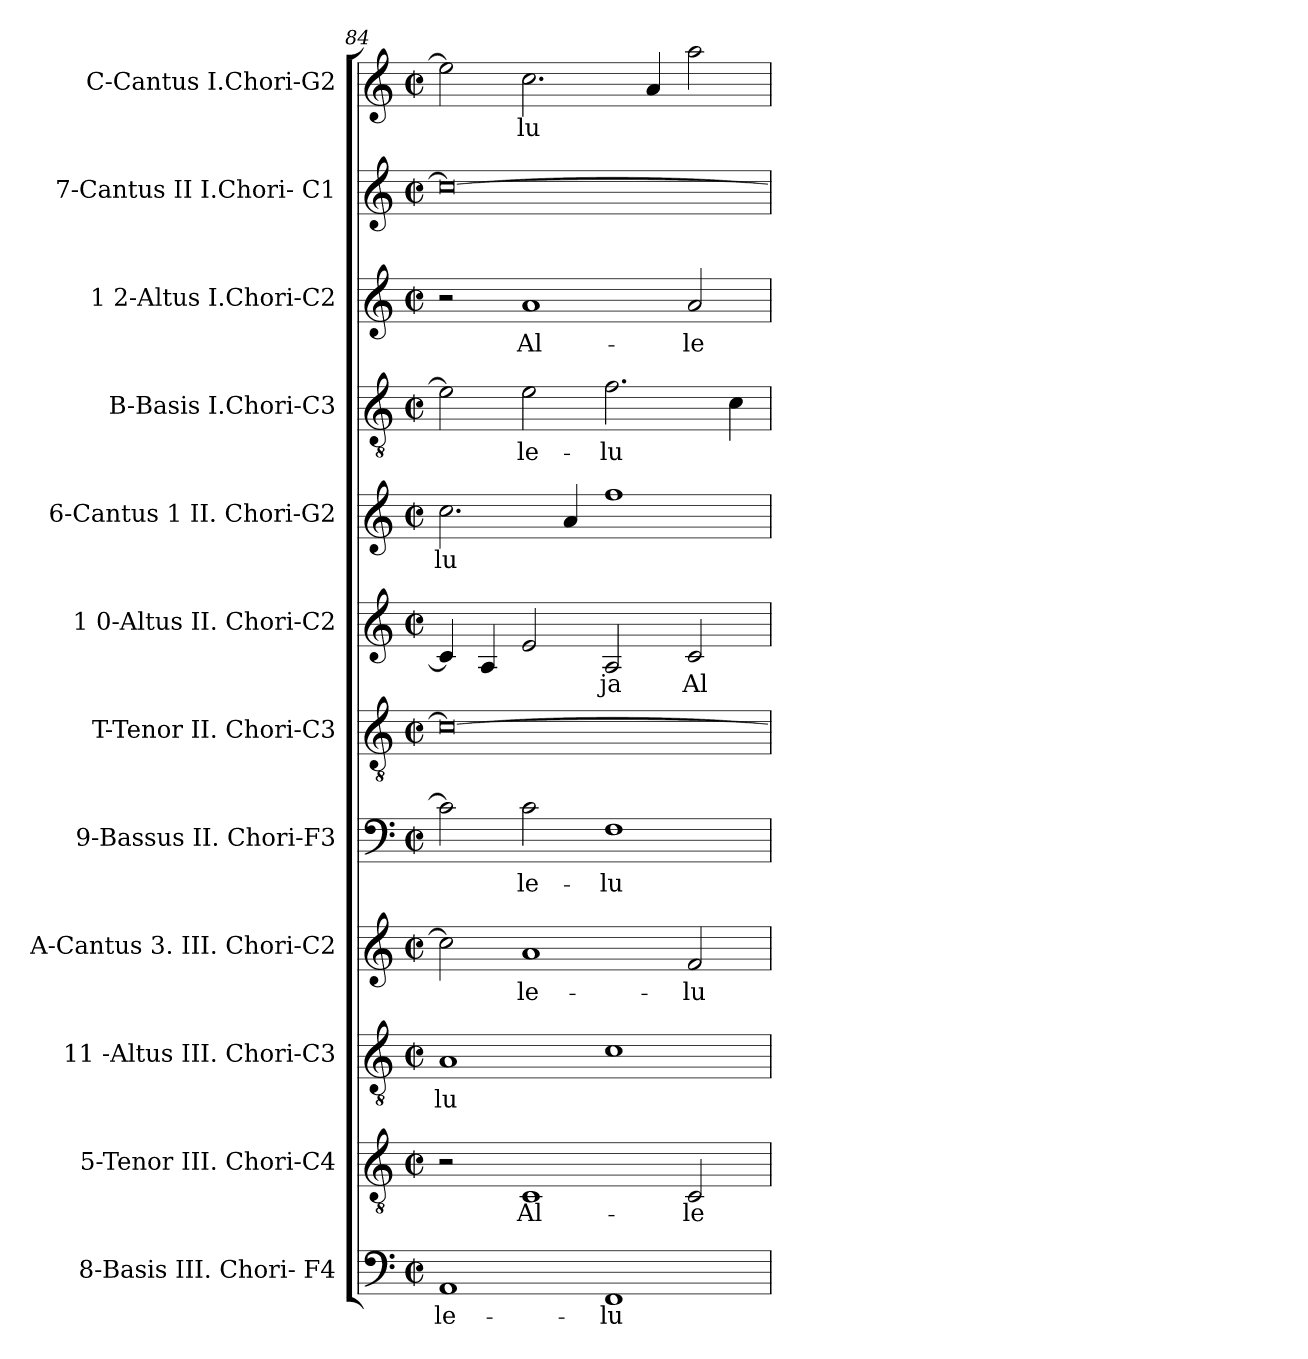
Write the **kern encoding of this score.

**kern	**text	**kern	**text	**kern	**text	**kern	**text	**kern	**text	**kern	**text	**kern	**text	**kern	**text	**kern	**text	**kern	**text	**kern	**text	**kern	**text
*part12	*part12	*part11	*part11	*part10	*part10	*part9	*part9	*part8	*part8	*part7	*part7	*part6	*part6	*part5	*part5	*part4	*part4	*part3	*part3	*part2	*part2	*part1	*part1
*staff12	*staff12	*staff11	*staff11	*staff10	*staff10	*staff9	*staff9	*staff8	*staff8	*staff7	*staff7	*staff6	*staff6	*staff5	*staff5	*staff4	*staff4	*staff3	*staff3	*staff2	*staff2	*staff1	*staff1
*I"8-Basis  III. Chori- F4	*	*I"5-Tenor  III. Chori-C4	*	*I"11 -Altus  III. Chori-C3	*	*I"A-Cantus 3.  III. Chori-C2	*	*I"9-Bassus  II. Chori-F3	*	*I"T-Tenor  II. Chori-C3	*	*I"1 0-Altus  II. Chori-C2	*	*I"6-Cantus 1  II. Chori-G2	*	*I"B-Basis  I.Chori-C3	*	*I"1 2-Altus  I.Chori-C2	*	*I"7-Cantus II  I.Chori- C1	*	*I"C-Cantus  I.Chori-G2	*
*	*	*	*	*	*	*I'A	*	*	*	*I'T	*	*	*	*	*	*I'B	*	*	*	*	*	*I'C	*
*clefF4	*	*clefGv2	*	*clefGv2	*	*clefG2	*	*clefF4	*	*clefGv2	*	*clefG2	*	*clefG2	*	*clefGv2	*	*clefG2	*	*clefG2	*	*clefG2	*
*k[]	*	*k[]	*	*k[]	*	*k[]	*	*k[]	*	*k[]	*	*k[]	*	*k[]	*	*k[]	*	*k[]	*	*k[]	*	*k[]	*
*C:	*	*C:	*	*C:	*	*C:	*	*C:	*	*C:	*	*C:	*	*C:	*	*C:	*	*C:	*	*C:	*	*C:	*
*M2/2	*	*M2/2	*	*M2/2	*	*M2/2	*	*M2/2	*	*M2/2	*	*M2/2	*	*M2/2	*	*M2/2	*	*M2/2	*	*M2/2	*	*M2/2	*
*met(c|)	*	*met(c|)	*	*met(c|)	*	*met(c|)	*	*met(c|)	*	*met(c|)	*	*met(c|)	*	*met(c|)	*	*met(c|)	*	*met(c|)	*	*met(c|)	*	*met(c|)	*
=84	=84	=84	=84	=84	=84	=84	=84	=84	=84	=84	=84	=84	=84	=84	=84	=84	=84	=84	=84	=84	=84	=84	=84
!	!LO:LY:b:cj	!	!	!	!LO:LY:b:cj	!	!LO:LY:b:cj	!	!LO:LY:b:cj	!	!LO:LY:b:cj	!	!LO:LY:b:cj	!	!LO:LY:b:cj	!	!LO:LY:b:cj	!	!	!	!LO:LY:b:cj	!	!LO:LY:b:cj
1AA	-le-	2r	.	1A	-lu-	2cc\]	--	2c\]	--	0c_>	.	4c/]	--	2.cc\	-lu-	2e\]	--	2r	.	0cc_>	.	2ee\]	--
!	!	!	!	!	!	!	!	!	!	!	!	!	!LO:LY:b:cj	!	!	!	!	!	!	!	!	!	!
.	.	.	.	.	.	.	.	.	.	.	.	4A/	--	.	.	.	.	.	.	.	.	.	.
!	!	!	!LO:LY:b:cj	!	!	!	!LO:LY:b:cj	!	!LO:LY:b:cj	!	!	!	!LO:LY:b:cj	!	!	!	!LO:LY:b:cj	!	!LO:LY:b:cj	!	!	!	!LO:LY:b:cj
.	.	1C	Al-	.	.	1a	-le-	2c\	-le-	.	.	2e/	--	.	.	2e\	-le-	1a	Al-	.	.	2.cc\	-lu-
!	!	!	!	!	!	!	!	!	!	!	!	!	!	!	!LO:LY:b:cj	!	!	!	!	!	!	!	!
.	.	.	.	.	.	.	.	.	.	.	.	.	.	4a/	--	.	.	.	.	.	.	.	.
!	!LO:LY:b:cj	!	!	!	!LO:LY:b:cj	!	!	!	!LO:LY:b:cj	!	!	!	!LO:LY:b:cj	!	!LO:LY:b:cj	!	!LO:LY:b:cj	!	!	!	!	!	!
1FF	-lu-	.	.	1c	--	.	.	1F	-lu-	.	.	2A/	-ja	1ff	--	2.f\	-lu-	.	.	.	.	.	.
!	!	!	!	!	!	!	!	!	!	!	!	!	!	!	!	!	!	!	!	!	!	!	!LO:LY:b:cj
.	.	.	.	.	.	.	.	.	.	.	.	.	.	.	.	.	.	.	.	.	.	4a/	--
!	!	!	!LO:LY:b:cj	!	!	!	!LO:LY:b:cj	!	!	!	!	!	!LO:LY:b:cj	!	!	!	!	!	!LO:LY:b:cj	!	!	!	!LO:LY:b:cj
.	.	2C/	-le-	.	.	2f/	-lu-	.	.	.	.	2c/	Al-	.	.	.	.	2a/	-le-	.	.	2aa\	--
!	!	!	!	!	!	!	!	!	!	!	!	!	!	!	!	!	!LO:LY:b:cj	!	!	!	!	!	!
.	.	.	.	.	.	.	.	.	.	.	.	.	.	.	.	4c\	--	.	.	.	.	.	.
=	=	=	=	=	=	=	=	=	=	=	=	=	=	=	=	=	=	=	=	=	=	=	=
*-	*-	*-	*-	*-	*-	*-	*-	*-	*-	*-	*-	*-	*-	*-	*-	*-	*-	*-	*-	*-	*-	*-	*-
